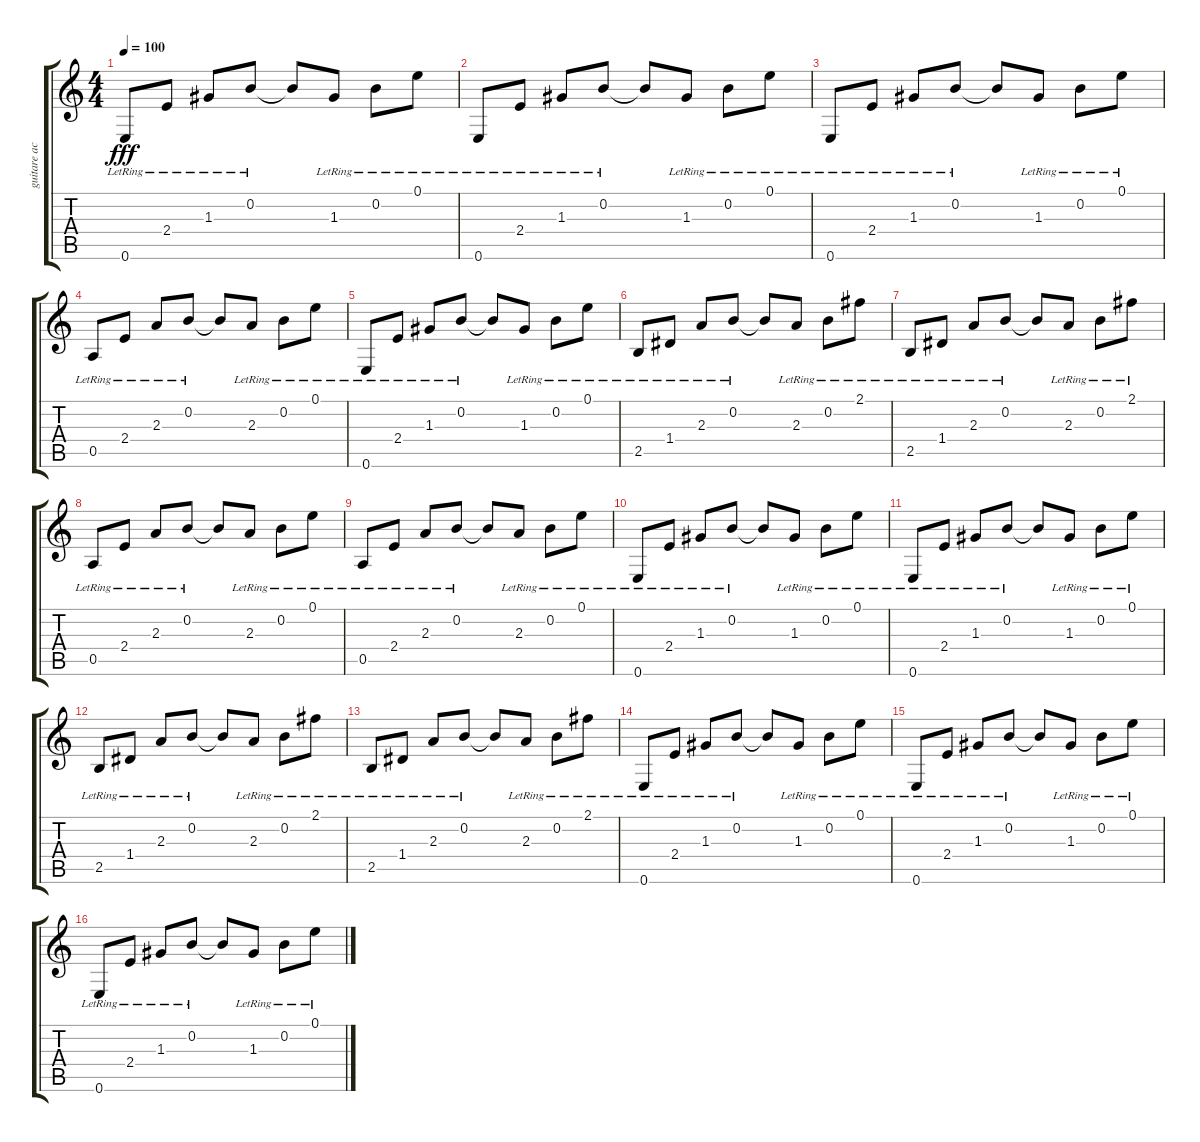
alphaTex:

\track ("guitare acompagnement" "guitare ac") {instrument acousticguitarnylon}
\staff {score tabs}
\tuning (E4 B3 G3 D3 A2 E2) {hide}
\ts (4 4)
\tempo 100
\clef g2
\ks c
0.6{lr}.8{dy fff} 2.4{lr}.8 1.3{lr}.8 0.2{lr}.8 0.2{t}.8 1.3{lr}.8 0.2{lr}.8 0.1{lr}.8 |
0.6{lr}.8 2.4{lr}.8 1.3{lr}.8 0.2{lr}.8 0.2{t}.8 1.3{lr}.8 0.2{lr}.8 0.1{lr}.8 |
0.6{lr}.8 2.4{lr}.8 1.3{lr}.8 0.2{lr}.8 0.2{t}.8 1.3{lr}.8 0.2{lr}.8 0.1{lr}.8 |
0.5{lr}.8 2.4{lr}.8 2.3{lr}.8 0.2{lr}.8 0.2{t}.8 2.3{lr}.8 0.2{lr}.8 0.1{lr}.8 |
0.6{lr}.8 2.4{lr}.8 1.3{lr}.8 0.2{lr}.8 0.2{t}.8 1.3{lr}.8 0.2{lr}.8 0.1{lr}.8 |
2.5{lr}.8 1.4{lr}.8 2.3{lr}.8 0.2{lr}.8 0.2{t}.8 2.3{lr}.8 0.2{lr}.8 2.1{lr}.8 |
2.5{lr}.8 1.4{lr}.8 2.3{lr}.8 0.2{lr}.8 0.2{t}.8 2.3{lr}.8 0.2{lr}.8 2.1{lr}.8 |
0.5{lr}.8 2.4{lr}.8 2.3{lr}.8 0.2{lr}.8 0.2{t}.8 2.3{lr}.8 0.2{lr}.8 0.1{lr}.8 |
0.5{lr}.8 2.4{lr}.8 2.3{lr}.8 0.2{lr}.8 0.2{t}.8 2.3{lr}.8 0.2{lr}.8 0.1{lr}.8 |
0.6{lr}.8 2.4{lr}.8 1.3{lr}.8 0.2{lr}.8 0.2{t}.8 1.3{lr}.8 0.2{lr}.8 0.1{lr}.8 |
0.6{lr}.8 2.4{lr}.8 1.3{lr}.8 0.2{lr}.8 0.2{t}.8 1.3{lr}.8 0.2{lr}.8 0.1{lr}.8 |
2.5{lr}.8 1.4{lr}.8 2.3{lr}.8 0.2{lr}.8 0.2{t}.8 2.3{lr}.8 0.2{lr}.8 2.1{lr}.8 |
2.5{lr}.8 1.4{lr}.8 2.3{lr}.8 0.2{lr}.8 0.2{t}.8 2.3{lr}.8 0.2{lr}.8 2.1{lr}.8 |
0.6{lr}.8 2.4{lr}.8 1.3{lr}.8 0.2{lr}.8 0.2{t}.8 1.3{lr}.8 0.2{lr}.8 0.1{lr}.8 |
0.6{lr}.8 2.4{lr}.8 1.3{lr}.8 0.2{lr}.8 0.2{t}.8 1.3{lr}.8 0.2{lr}.8 0.1{lr}.8 |
0.6{lr}.8 2.4{lr}.8 1.3{lr}.8 0.2{lr}.8 0.2{t}.8 1.3{lr}.8 0.2{lr}.8 0.1{lr}.8
